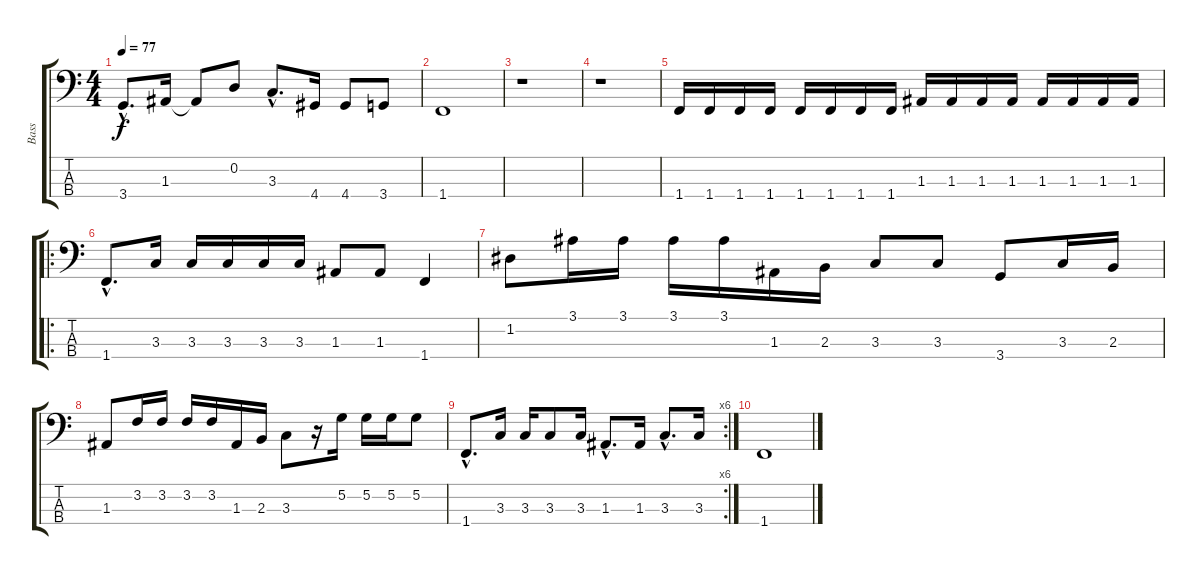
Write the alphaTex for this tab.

\track ("Bass" "Bass") {instrument electricbassfinger}
\staff {score tabs}
\tuning (G2 D2 A1 E1) {hide}
\ts (4 4)
\tempo 77
\clef f4
\ks c
3.4{hac}.8{d dy f} 1.3.16 1.3{t}.8 0.2.8 3.3{hac}.8{d} 4.4.16 4.4.8 3.4.8 |
1.4.1 |
r.1 |
r.1 |
1.4.16 1.4.16 1.4.16 1.4.16 1.4.16 1.4.16 1.4.16 1.4.16 1.3.16 1.3.16 1.3.16 1.3.16 1.3.16 1.3.16 1.3.16 1.3.16 |
\ro
1.4{hac}.8{d} 3.3.16 3.3.16 3.3.16 3.3.16 3.3.16 1.3.8 1.3.8 1.4.4 |
1.2.8 3.1.16 3.1.16 3.1.16 3.1.16 1.3.16 2.3.16 3.3.8 3.3.8 3.4.8 3.3.16 2.3.16 |
1.3.8 3.2.16 3.2.16 3.2.16 3.2.16 1.3.16 2.3.16 3.3.8 r.16 5.2.16 5.2.16 5.2.16 5.2.8 |
\rc 6
1.4{hac}.8{d} 3.3.16 3.3.16 3.3.8 3.3.16 1.3{hac}.8{d} 1.3.16 3.3{hac}.8{d} 3.3.16 |
1.4.1
